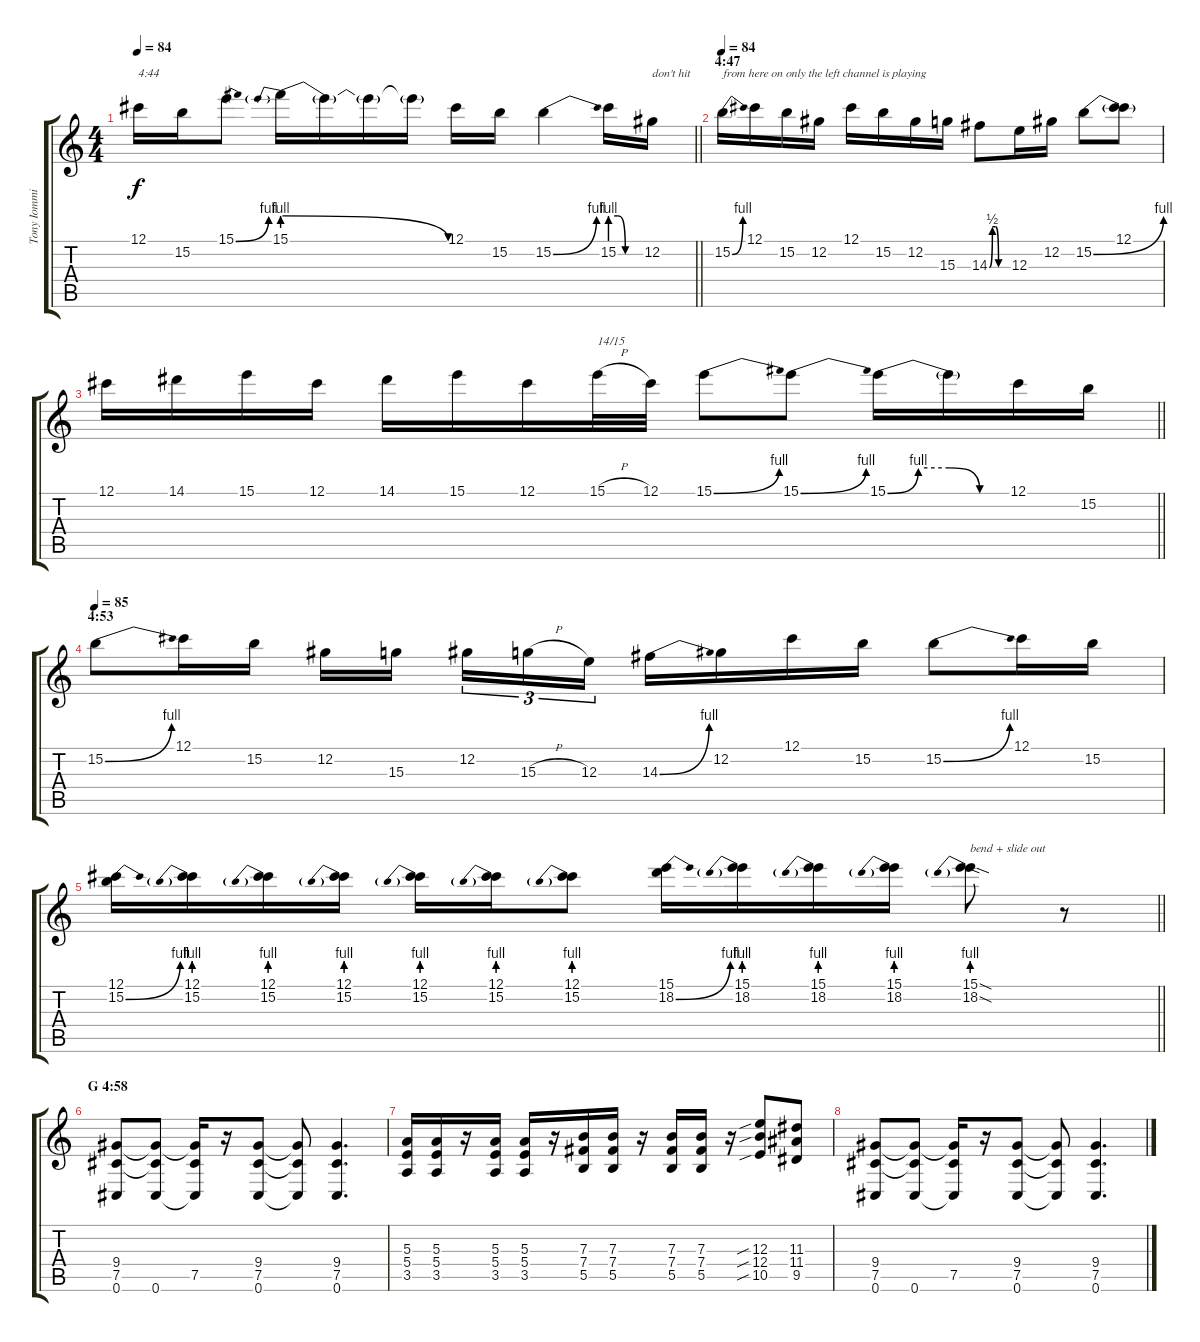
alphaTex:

\track ("Tony Iommi (Solo Guitar left + Lead)" "Tony Iommi") {instrument distortionguitar}
\staff {score tabs}
\tuning (Db4 Ab3 E3 B2 Gb2 Db2) {hide}
\ts (4 4)
\tempo 84
\clef g2
\barLineRight lightlight
\ks c
12.1.16{txt "4:44" dy f} 15.2.16 15.1{be (bend 0 0 60 4)}.8 15.1{be (prebendrelease 0 4 60 0)}.16 15.1{t}.16 15.1{t}.16 15.1{t}.16 12.1.16 15.2.16 15.2{be (bend 0 0 60 4)}.4 15.2{be (custom 0 4 15 4 30 0 60 0)}.16 12.2.16{txt "don't hit"} |
\section ("" "4:47")
\tempo 84
15.2{be (bend 0 0 60 4)}.16{txt "from here on only the left channel is playing"} 12.1.16 15.2.16 12.2.16 12.1.16 15.2.16 12.2.16 15.3.16 14.3{be (custom 0 0 10 2 20 2 30 0 60 0)}.8 12.3.16 12.2.16 15.2{be (bend 0 0 60 4)}.8 (12.1 15.2{t}).8 |
\barLineRight lightlight
12.1.16 14.1.16 15.1.16 12.1.16 14.1.16 15.1.16 12.1.16 15.1{h}.32{txt "14/15"} 12.1.32 15.1{be (bend 0 0 60 4)}.8 15.1{be (bend 0 0 60 4)}.8 15.1{be (custom 0 0 15 4 30 4 45 0 60 0)}.16 15.1{t}.16 12.1.16 15.2.16 |
\section ("" "4:53")
\tempo 85
15.2{be (bend 0 0 60 4)}.8 12.1.16 15.2.16 12.2.16 15.3.16{beam splitsecondary} 12.2.16{tu (3 2)} 15.3{h}.16{tu (3 2)} 12.3.16{tu (3 2)} 14.3{be (bend 0 0 60 4)}.16 12.2.16 12.1.16 15.2.16 15.2{be (bend 0 0 60 4)}.8 12.1.16 15.2.16 |
\barLineRight lightlight
(12.1 15.2{be (bend 0 0 60 4)}).16 (12.1 15.2{be (prebend 0 4 60 4)}).16 (12.1 15.2{be (prebend 0 4 60 4)}).16 (12.1 15.2{be (prebend 0 4 60 4)}).16 (12.1 15.2{be (prebend 0 4 60 4)}).16 (12.1 15.2{be (prebend 0 4 60 4)}).16 (12.1 15.2{be (prebend 0 4 60 4)}).8 (15.1 18.2{be (bend 0 0 60 4)}).16 (15.1 18.2{be (prebend 0 4 60 4)}).16 (15.1 18.2{be (prebend 0 4 60 4)}).16 (15.1 18.2{be (prebend 0 4 60 4)}).16 (15.1{sod} 18.2{be (prebend 0 4 60 4) sod}).8{txt "bend + slide out"} r.8 |
\section ("" "G 4:58")
(9.4 7.5 0.6).8{balance 8} (9.4{t} 7.5{t} 0.6).8 (9.4{t} 7.5 0.6{t}).16 r.16 (9.4 7.5 0.6).8 (9.4{t} 7.5{t} 0.6{t}).8 (9.4 7.5 0.6).4{d} |
(5.3 5.4 3.5).16 (5.3 5.4 3.5).16 r.16 (5.3 5.4 3.5).16 (5.3 5.4 3.5).16 r.16 (7.3 7.4 5.5).16 (7.3 7.4 5.5).16 r.16 (7.3 7.4 5.5).16 (7.3 7.4 5.5).16 r.16 (12.3{sib} 12.4{sib} 10.5{sib}).8 (11.3 11.4 9.5).8 |
(9.4 7.5 0.6).8 (9.4{t} 7.5{t} 0.6).8 (9.4{t} 7.5 0.6{t}).16 r.16 (9.4 7.5 0.6).8 (9.4{t} 7.5{t} 0.6{t}).8 (9.4 7.5 0.6).4{d}
